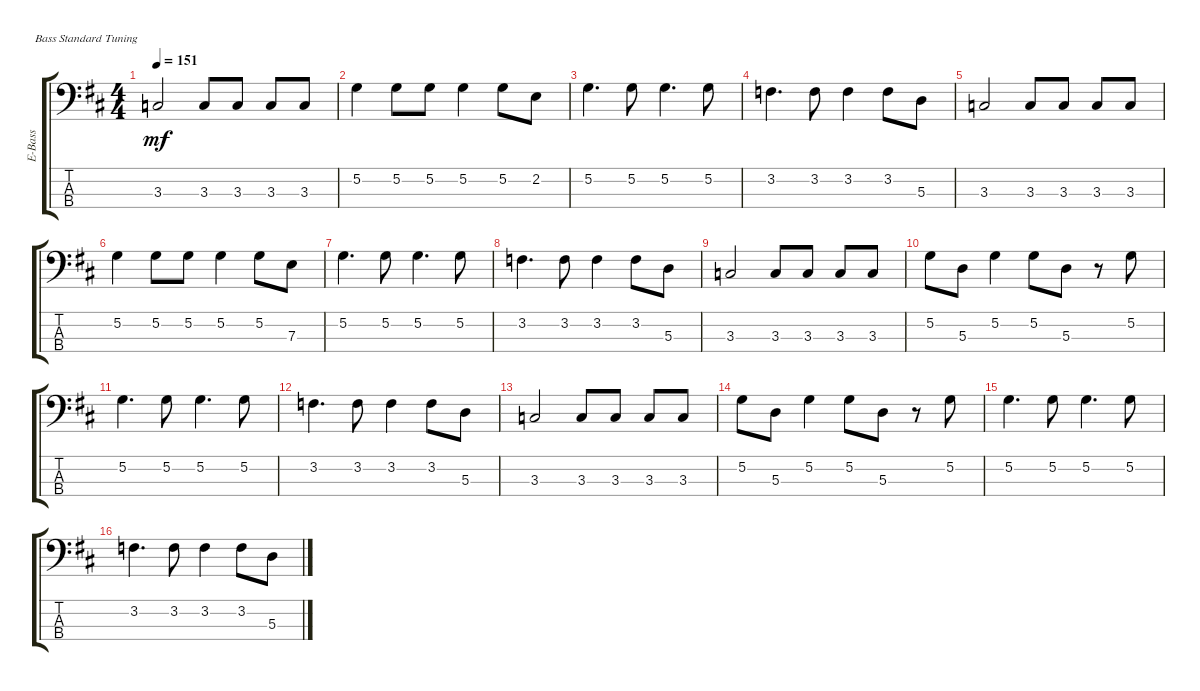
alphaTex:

\bracketExtendMode groupsimilarinstruments
\track ("Electric Bass" "E-Bass") {instrument electricbassfinger}
\staff {score tabs}
\tuning (G2 D2 A1 E1)
\ts (4 4)
\tempo 151
\clef f4
\ks d
3.3{acc forcenatural}.2{dy mf} 3.3{acc forcenatural}.8 3.3{acc forcenatural}.8 3.3{acc forcenatural}.8 3.3{acc forcenatural}.8 |
5.2{acc forcenatural}.4 5.2{acc forcenatural}.8 5.2{acc forcenatural}.8 5.2{acc forcenatural}.4 5.2{acc forcenatural}.8 2.2{acc forcenatural}.8 |
5.2{acc forcenatural}.4{d} 5.2{acc forcenatural}.8 5.2{acc forcenatural}.4{d} 5.2{acc forcenatural}.8 |
3.2{acc forcenatural}.4{d} 3.2{acc forcenatural}.8 3.2{acc forcenatural}.4 3.2{acc forcenatural}.8 5.3{acc forcenatural}.8 |
3.3{acc forcenatural}.2 3.3{acc forcenatural}.8 3.3{acc forcenatural}.8 3.3{acc forcenatural}.8 3.3{acc forcenatural}.8 |
5.2{acc forcenatural}.4 5.2{acc forcenatural}.8 5.2{acc forcenatural}.8 5.2{acc forcenatural}.4 5.2{acc forcenatural}.8 7.3{acc forcenatural}.8 |
5.2{acc forcenatural}.4{d} 5.2{acc forcenatural}.8 5.2{acc forcenatural}.4{d} 5.2{acc forcenatural}.8 |
3.2{acc forcenatural}.4{d} 3.2{acc forcenatural}.8 3.2{acc forcenatural}.4 3.2{acc forcenatural}.8 5.3{acc forcenatural}.8 |
3.3{acc forcenatural}.2 3.3{acc forcenatural}.8 3.3{acc forcenatural}.8 3.3{acc forcenatural}.8 3.3{acc forcenatural}.8 |
5.2{acc forcenatural}.8 5.3{acc forcenatural}.8 5.2{acc forcenatural}.4 5.2{acc forcenatural}.8 5.3{acc forcenatural}.8 r.8 5.2{acc forcenatural}.8 |
5.2{acc forcenatural}.4{d} 5.2{acc forcenatural}.8 5.2{acc forcenatural}.4{d} 5.2{acc forcenatural}.8 |
3.2{acc forcenatural}.4{d} 3.2{acc forcenatural}.8 3.2{acc forcenatural}.4 3.2{acc forcenatural}.8 5.3{acc forcenatural}.8 |
3.3{acc forcenatural}.2 3.3{acc forcenatural}.8 3.3{acc forcenatural}.8 3.3{acc forcenatural}.8 3.3{acc forcenatural}.8 |
5.2{acc forcenatural}.8 5.3{acc forcenatural}.8 5.2{acc forcenatural}.4 5.2{acc forcenatural}.8 5.3{acc forcenatural}.8 r.8 5.2{acc forcenatural}.8 |
5.2{acc forcenatural}.4{d} 5.2{acc forcenatural}.8 5.2{acc forcenatural}.4{d} 5.2{acc forcenatural}.8 |
3.2{acc forcenatural}.4{d} 3.2{acc forcenatural}.8 3.2{acc forcenatural}.4 3.2{acc forcenatural}.8 5.3{acc forcenatural}.8
